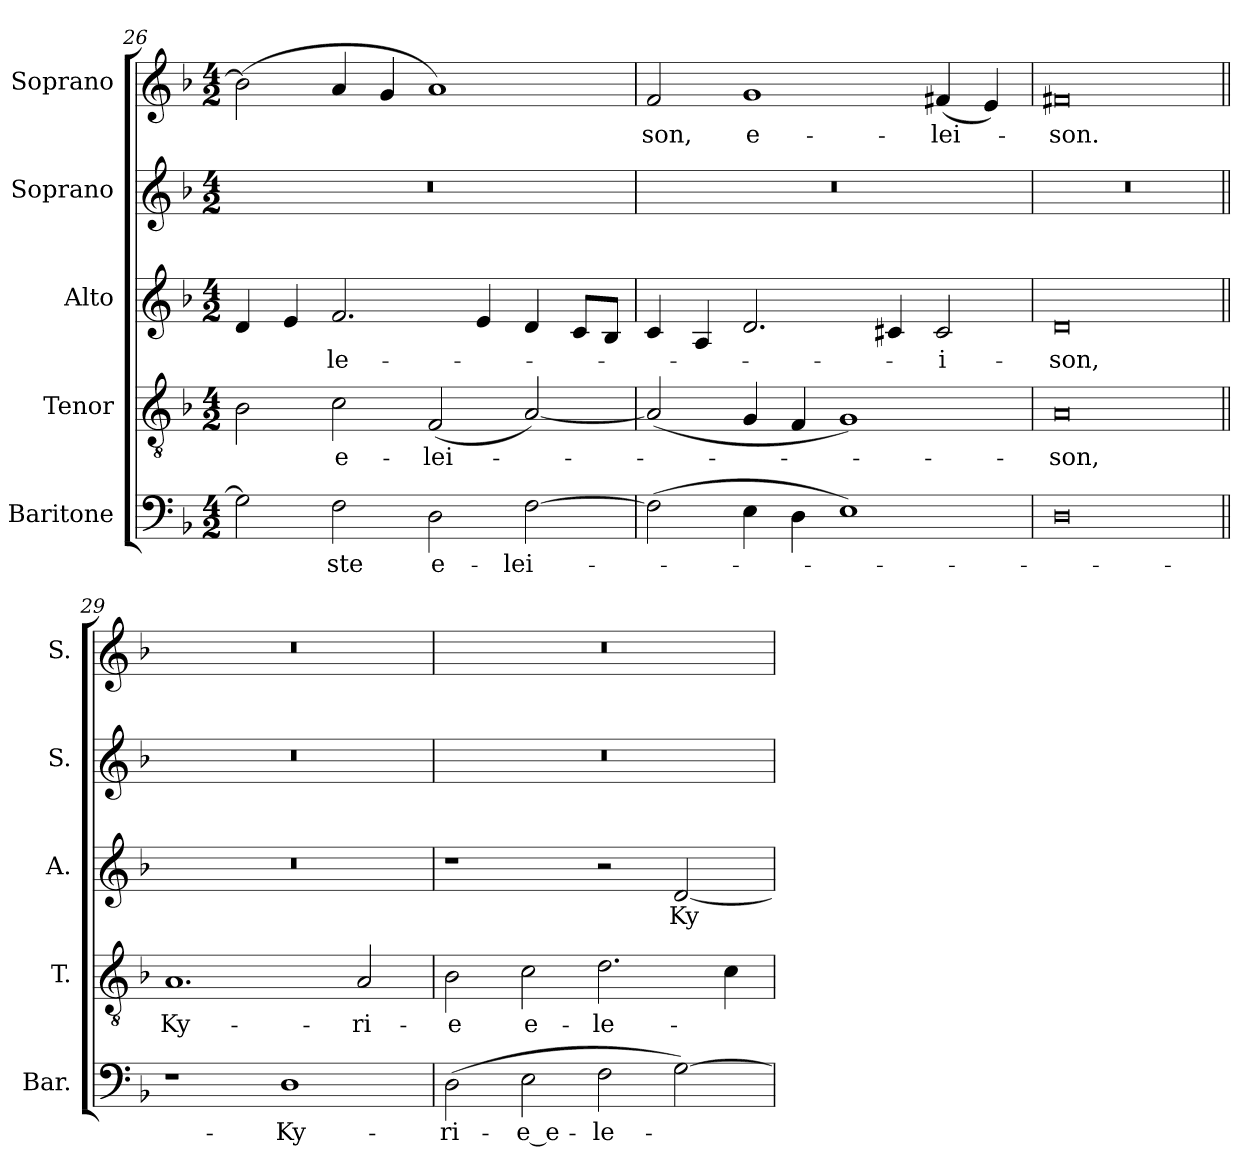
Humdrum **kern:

**kern	**text	**kern	**text	**kern	**text	**kern	**kern	**text
*part5	*part5	*part4	*part4	*part3	*part3	*part2	*part1	*part1
*staff5	*staff5	*staff4	*staff4	*staff3	*staff3	*staff2	*staff1	*staff1
*I"Baritone	*	*I"Tenor	*	*I"Alto	*	*I"Soprano	*I"Soprano	*
*I'Bar.	*	*I'T.	*	*I'A.	*	*I'S.	*I'S.	*
*clefF4	*	*clefGv2	*	*clefG2	*	*clefG2	*clefG2	*
*	*	*ITrd7c12	*	*	*	*	*	*
*k[b-]	*	*k[b-]	*	*k[b-]	*	*k[b-]	*k[b-]	*
*F:	*	*F:	*	*F:	*	*F:	*F:	*
*M4/2	*	*M4/2	*	*M4/2	*	*M4/2	*M4/2	*
=26	=26	=26	=26	=26	=26	=26	=26	=26
!	!	!	!	!	!	!LO:N:vis=1	!	!
2Gi\]	.	2BB-i\	.	4di/	.	0r	(2b-i\]	.
.	.	.	.	4ei/	.	.	.	.
!	!LO:LY:b:color=#000000	!	!	!	!	!	!	!
!	!	!	!LO:LY:b:color=#000000	!	!	!	!	!
!	!	!	!	!	!LO:LY:b:color=#000000	!	!	!
2Fi\	-ste	2Ci\	e-	2.fi/	-le-	.	4ai/	.
.	.	.	.	.	.	.	4gi/	.
!	!LO:LY:b:color=#000000	!	!	!	!	!	!	!
!	!	!	!LO:LY:b:color=#000000	!	!	!	!	!
2Di\	e-	(2FFi/	-lei-	.	.	.	1ai)	.
.	.	.	.	4ei/	.	.	.	.
!	!LO:LY:b:color=#000000	!	!	!	!	!	!	!
[2Fi\	-lei-	[2AAi/)	.	4di/	.	.	.	.
.	.	.	.	8ci/L	.	.	.	.
.	.	.	.	8B-i/J	.	.	.	.
=27	=27	=27	=27	=27	=27	=27	=27	=27
!	!	!	!	!	!	!LO:N:vis=1	!	!
!	!	!	!	!	!	!	!	!LO:LY:b:color=#000000
(2Fi\]	.	(2AAi/]	.	4ci/	.	0r	2fi/	-son,
.	.	.	.	4Ai/	.	.	.	.
!	!	!	!	!	!	!	!	!LO:LY:b:color=#000000
4Ei\	.	4GGi/	.	2.di/	.	.	1gi	e-
4Di\	.	4FFi/	.	.	.	.	.	.
1Ei)	.	1GGi)	.	.	.	.	.	.
.	.	.	.	4c#Xi/	.	.	.	.
!	!	!	!	!	!LO:LY:b:color=#000000	!	!	!
!	!	!	!	!	!	!	!	!LO:LY:b:color=#000000
.	.	.	.	2c#i/	-i-	.	(4f#Xi/	-lei-
.	.	.	.	.	.	.	4ei/)	.
=28	=28	=28	=28	=28	=28	=28	=28	=28
!	!	!	!LO:LY:b:color=#000000	!	!	!	!	!
!	!	!	!	!	!LO:LY:b:color=#000000	!LO:N:vis=1	!	!
!	!	!	!	!	!	!	!	!LO:LY:b:color=#000000
0Di	.	0AAi	-son,	0di	-son,	0r	0f#Xi	-son.
!!LO:LB:g=z
=29||	=29||	=29||	=29||	=29||	=29||	=29||	=29||	=29||
!	!	!	!LO:LY:b:color=#000000	!LO:N:vis=1	!	!LO:N:vis=1	!LO:N:vis=1	!
1r	.	1.AAi	Ky-	0r	.	0r	0r	.
!	!LO:LY:b:color=#000000	!	!	!	!	!	!	!
1Di	Ky-	.	.	.	.	.	.	.
!	!	!	!LO:LY:b:color=#000000	!	!	!	!	!
.	.	2AAi/	-ri-	.	.	.	.	.
=30	=30	=30	=30	=30	=30	=30	=30	=30
!	!LO:LY:b:color=#000000	!	!	!	!	!	!	!
!	!	!	!LO:LY:b:color=#000000	!	!	!LO:N:vis=1	!LO:N:vis=1	!
(2Di\	-ri-	2BB-i\	-e	1r	.	0r	0r	.
!	!LO:LY:b:color=#000000	!	!	!	!	!	!	!
!	!	!	!LO:LY:b:color=#000000	!	!	!	!	!
2Ei\	-e_e-	2Ci\	e-	.	.	.	.	.
!	!LO:LY:b:color=#000000	!	!	!	!	!	!	!
!	!	!	!LO:LY:b:color=#000000	!	!	!	!	!
2Fi\	-le-	2.Di\	-le-	2r	.	.	.	.
!	!	!	!	!	!LO:LY:b:color=#000000	!	!	!
[2Gi\)	.	.	.	[2di/	Ky-	.	.	.
.	.	4Ci\	.	.	.	.	.	.
=	=	=	=	=	=	=	=	=
*-	*-	*-	*-	*-	*-	*-	*-	*-
